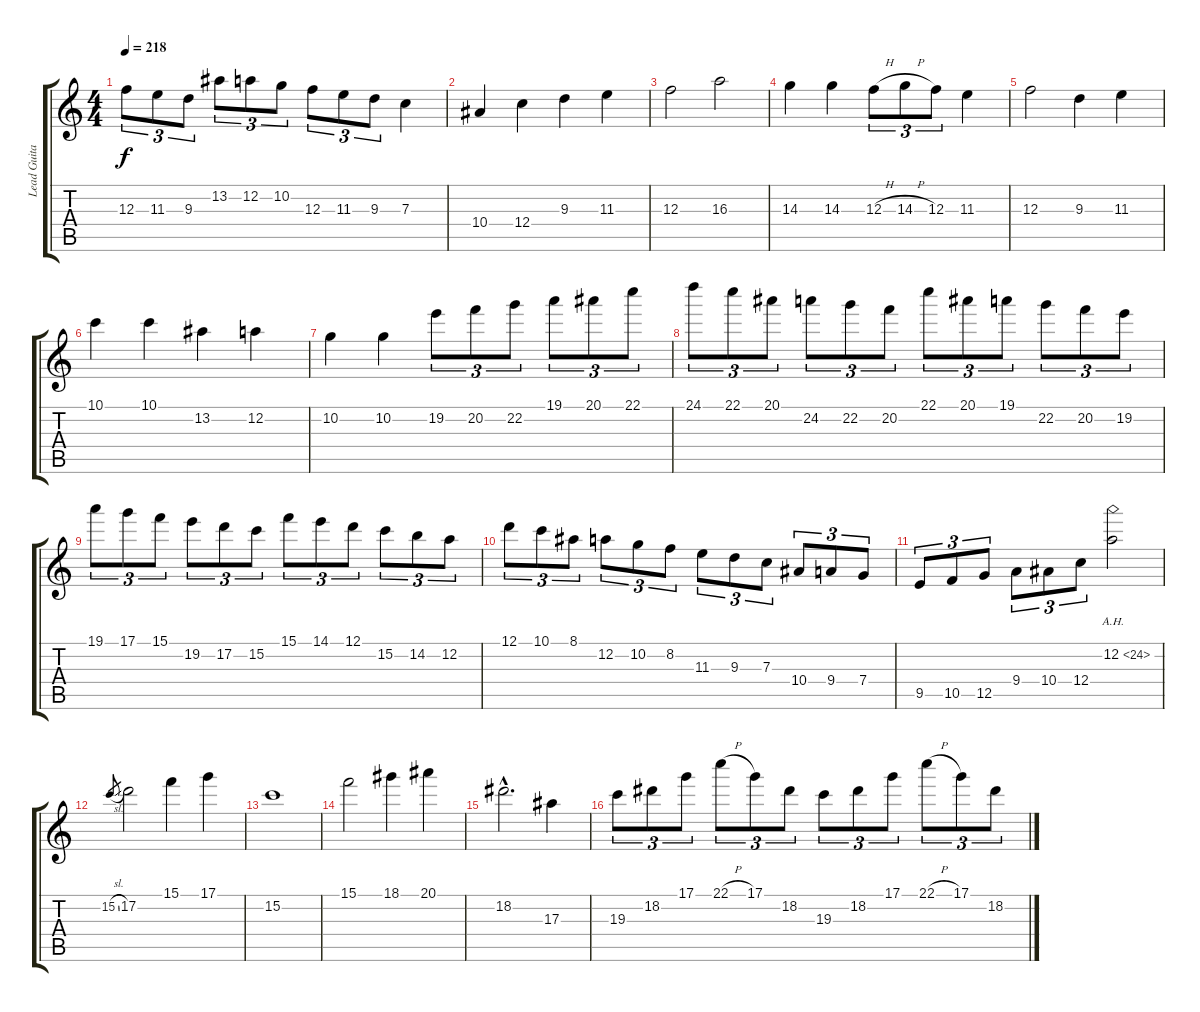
\track ("Lead Guitar" "Lead Guita") {instrument distortionguitar}
\staff {score tabs}
\tuning (D4 A3 F3 C3 G2 D2) {hide}
\ts (4 4)
\tempo 218
\clef g2
\ks c
12.3.8{tu (3 2) dy f} 11.3.8{tu (3 2)} 9.3.8{tu (3 2)} 13.2.8{tu (3 2)} 12.2.8{tu (3 2)} 10.2.8{tu (3 2)} 12.3.8{tu (3 2)} 11.3.8{tu (3 2)} 9.3.8{tu (3 2)} 7.3.4 |
10.4.4 12.4.4 9.3.4 11.3.4 |
12.3.2 16.3.2 |
14.3.4 14.3.4 12.3{h}.8{tu (3 2)} 14.3{h}.8{tu (3 2)} 12.3.8{tu (3 2)} 11.3.4 |
12.3.2 9.3.4 11.3.4 |
10.1.4 10.1.4 13.2.4 12.2.4 |
10.2.4 10.2.4 19.2.8{tu (3 2)} 20.2.8{tu (3 2)} 22.2.8{tu (3 2)} 19.1.8{tu (3 2)} 20.1.8{tu (3 2)} 22.1.8{tu (3 2)} |
24.1.8{tu (3 2)} 22.1.8{tu (3 2)} 20.1.8{tu (3 2)} 24.2.8{tu (3 2)} 22.2.8{tu (3 2)} 20.2.8{tu (3 2)} 22.1.8{tu (3 2)} 20.1.8{tu (3 2)} 19.1.8{tu (3 2)} 22.2.8{tu (3 2)} 20.2.8{tu (3 2)} 19.2.8{tu (3 2)} |
19.1.8{tu (3 2)} 17.1.8{tu (3 2)} 15.1.8{tu (3 2)} 19.2.8{tu (3 2)} 17.2.8{tu (3 2)} 15.2.8{tu (3 2)} 15.1.8{tu (3 2)} 14.1.8{tu (3 2)} 12.1.8{tu (3 2)} 15.2.8{tu (3 2)} 14.2.8{tu (3 2)} 12.2.8{tu (3 2)} |
12.1.8{tu (3 2)} 10.1.8{tu (3 2)} 8.1.8{tu (3 2)} 12.2.8{tu (3 2)} 10.2.8{tu (3 2)} 8.2.8{tu (3 2)} 11.3.8{tu (3 2)} 9.3.8{tu (3 2)} 7.3.8{tu (3 2)} 10.4.8{tu (3 2)} 9.4.8{tu (3 2)} 7.4.8{tu (3 2)} |
9.5.8{tu (3 2)} 10.5.8{tu (3 2)} 12.5.8{tu (3 2)} 9.4.8{tu (3 2)} 10.4.8{tu (3 2)} 12.4.8{tu (3 2)} 12.2{ah 12}.2 |
15.2{sl}.8{gr} 17.2.2 15.1.4 17.1.4 |
15.2.1 |
15.1.2 18.1.4 20.1.4 |
18.2{hac}.2{d} 17.3.4 |
19.3.8{tu (3 2)} 18.2.8{tu (3 2)} 17.1.8{tu (3 2)} 22.1{h}.8{tu (3 2)} 17.1.8{tu (3 2)} 18.2.8{tu (3 2)} 19.3.8{tu (3 2)} 18.2.8{tu (3 2)} 17.1.8{tu (3 2)} 22.1{h}.8{tu (3 2)} 17.1.8{tu (3 2)} 18.2.8{tu (3 2)}
